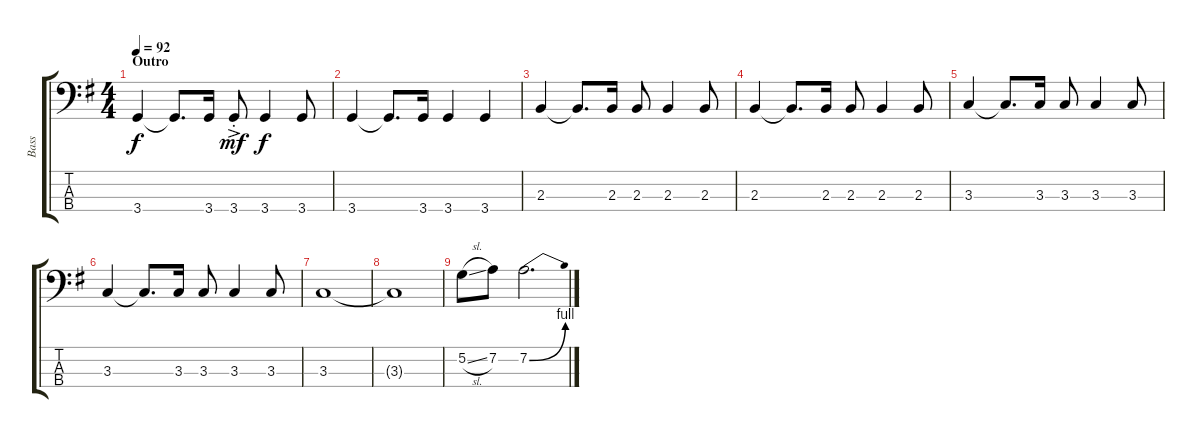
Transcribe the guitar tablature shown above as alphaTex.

\track ("Bass" "Bass") {instrument electricbassfinger}
\staff {score tabs}
\tuning (G2 D2 A1 E1) {hide}
\ts (4 4)
\section ("" "Outro")
\tempo 92
\clef f4
\ks g
3.4.4{dy f} 3.4{t}.8{d} 3.4.16 3.4{ac st}.8{dy mf} 3.4.4{dy f} 3.4.8 |
3.4.4 3.4{t}.8{d} 3.4.16 3.4.4 3.4.4 |
2.3.4 2.3{t}.8{d} 2.3.16 2.3.8 2.3.4 2.3.8 |
2.3.4 2.3{t}.8{d} 2.3.16 2.3.8 2.3.4 2.3.8 |
3.3.4 3.3{t}.8{d} 3.3.16 3.3.8 3.3.4 3.3.8 |
3.3.4 3.3{t}.8{d} 3.3.16 3.3.8 3.3.4 3.3.8 |
3.3.1 |
3.3{t}.1 |
5.2{sl}.8 7.2.8 7.2{be (bend 0 0 60 4)}.2{d}
